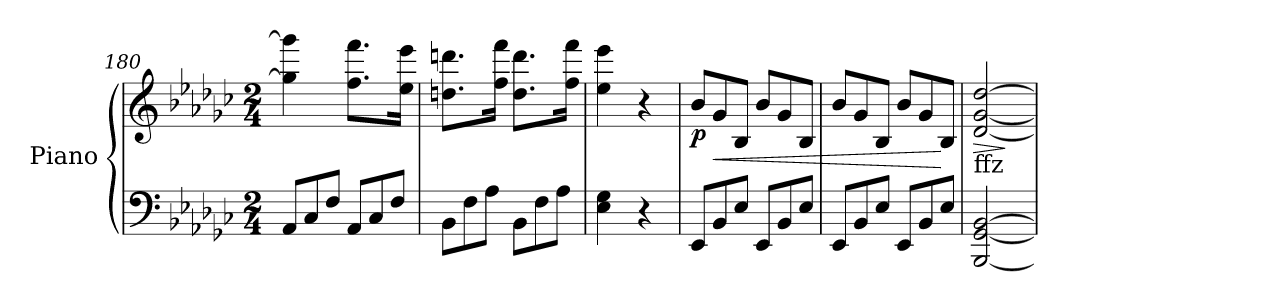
**kern	**kern	**dynam
*part1	*part1	*part1
*staff2	*staff1	*staff1/2
*I"Piano	*	*
*I'Pno	*	*
!!LO:LB:g=z
*clefF4	*clefG2	*
*k[b-e-a-d-g-c-]	*k[b-e-a-d-g-c-]	*
*G-:	*G-:	*
*M2/4	*M2/4	*
*Xtuplet	*	*
=180	=180	=180
12AA-/L	4gg-\] 4ggg-\]	.
12C-/	.	.
12F/J	.	.
12AA-/L	8.ff\ 8.fff\L	.
12C-/	.	.
12F/J	.	.
.	16ee-\ 16eee-\Jk	.
=181	=181	=181
12BB-\L	8.ddn\ 8.dddn\L	.
12F\	.	.
12A-\J	.	.
.	16ff\ 16fff\Jk	.
12BB-\L	8.dd\ 8.ddd\L	.
12F\	.	.
12A-\J	.	.
.	16ff\ 16fff\Jk	.
=182	=182	=182
4E-\ 4G-\	4ee-\ 4eee-\	.
4r	4r	.
=183	=183	=183
*	*Xtuplet	*
!	!	!LO:DY:b
12EE-/L	12b-/L	p
!	!	!LO:HP:b
12BB-/	12g-/	<
12E-/J	12B-/J	.
12EE-/L	12b-/L	.
12BB-/	12g-/	.
12E-/J	12B-/J	.
=184	=184	=184
12EE-/L	12b-/L	.
12BB-/	12g-/	.
12E-/J	12B-/J	.
12EE-/L	12b-/L	.
12BB-/	12g-/	.
12E-/J	12B-/J	[
=185	=185	=185
!	!LO:TX:b:t=ffz	!
!	!	!LO:HP:b
[2BBB-/ [2GG-/ [2BB-/	[2d-/ [2g-/ [2dd-/	>
.	.	]
=	=	=
*-	*-	*-
